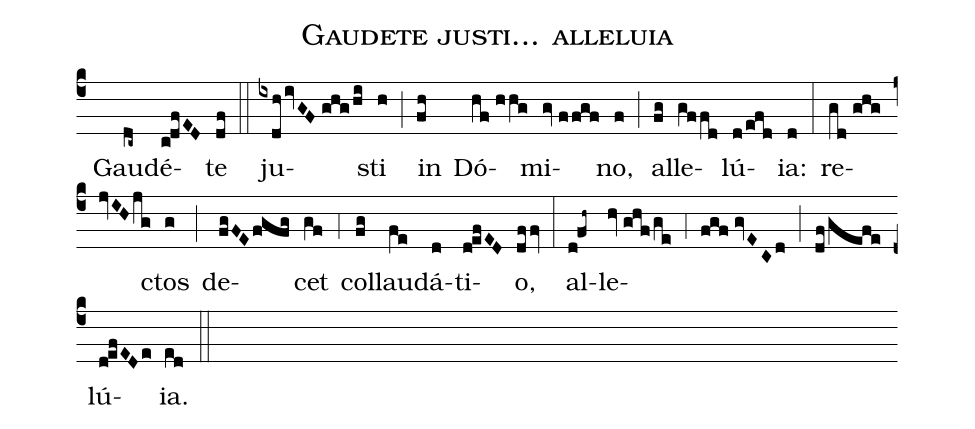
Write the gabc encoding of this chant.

name:Gaudete justi... alleluia;
mode:I;
office-part:Communiones;
%%
(c4) () Gau(dc~)dé(c!dfED)te(df) (::) ju(ixdh/ivGF//ghg/hi)sti(h) (;) in(fh) Dó(hf//hhg)mi(gv//ffgf)no,(f) (;) al(fg)le(gffd)lú(d/efd)ia:(d) (:) re(gd//ghg//jvIH/jg)ctos(g) (;) de(fgFE/fgfg)cet(gf) (;4) col(fg)lau(fe)dá(d)ti(d!efED)o,(dffv) (:) al(d!fh~)le(hv//ghf/ge;4fgf//gvECd;df/gefe)lú(d!efEDe)ia.(ed) (::)
